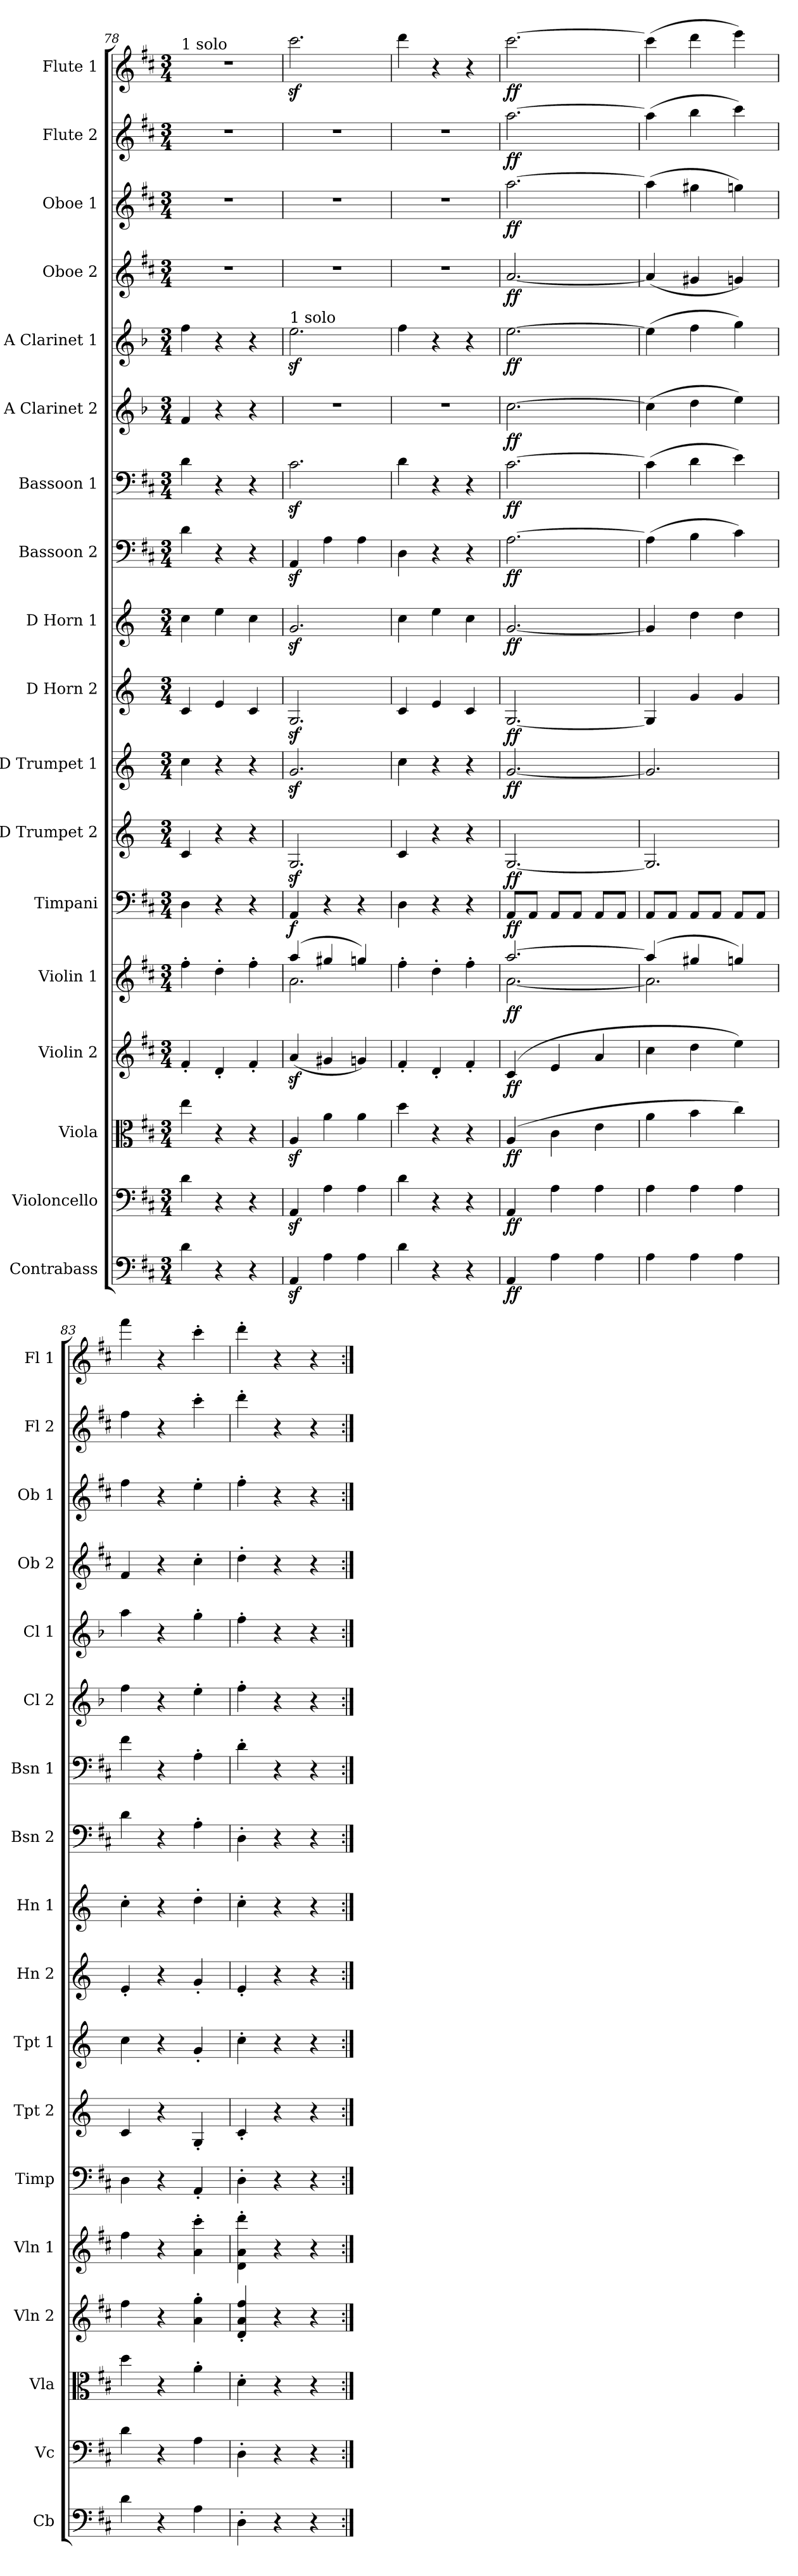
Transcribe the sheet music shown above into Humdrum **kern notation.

**kern	**dynam	**kern	**dynam	**kern	**dynam	**kern	**dynam	**kern	**dynam	**kern	**dynam	**kern	**dynam	**kern	**dynam	**kern	**dynam	**kern	**dynam	**kern	**dynam	**kern	**dynam	**kern	**dynam	**kern	**dynam	**kern	**dynam	**kern	**dynam	**kern	**dynam	**kern	**dynam
*part18	*part18	*part17	*part17	*part16	*part16	*part15	*part15	*part14	*part14	*part13	*part13	*part12	*part12	*part11	*part11	*part10	*part10	*part9	*part9	*part8	*part8	*part7	*part7	*part6	*part6	*part5	*part5	*part4	*part4	*part3	*part3	*part2	*part2	*part1	*part1
*staff18	*staff18	*staff17	*staff17	*staff16	*staff16	*staff15	*staff15	*staff14	*staff14	*staff13	*staff13	*staff12	*staff12	*staff11	*staff11	*staff10	*staff10	*staff9	*staff9	*staff8	*staff8	*staff7	*staff7	*staff6	*staff6	*staff5	*staff5	*staff4	*staff4	*staff3	*staff3	*staff2	*staff2	*staff1	*staff1
*I"Contrabass	*	*I"Violoncello	*	*I"Viola	*	*I"Violin 2	*	*I"Violin 1	*	*I"Timpani	*	*I"D Trumpet 2	*	*I"D Trumpet 1	*	*I"D Horn 2	*	*I"D Horn 1	*	*I"Bassoon 2	*	*I"Bassoon 1	*	*I"A Clarinet 2	*	*I"A Clarinet 1	*	*I"Oboe 2	*	*I"Oboe 1	*	*I"Flute 2	*	*I"Flute 1	*
*I'Cb	*	*I'Vc	*	*I'Vla	*	*I'Vln 2	*	*I'Vln 1	*	*I'Timp	*	*I'Tpt 2	*	*I'Tpt 1	*	*I'Hn 2	*	*I'Hn 1	*	*I'Bsn 2	*	*I'Bsn 1	*	*I'Cl 2	*	*I'Cl 1	*	*I'Ob 2	*	*I'Ob 1	*	*I'Fl 2	*	*I'Fl 1	*
*clefF4	*	*clefF4	*	*clefC3	*	*clefG2	*	*clefG2	*	*clefF4	*	*clefG2	*	*clefG2	*	*clefG2	*	*clefG2	*	*clefF4	*	*clefF4	*	*clefG2	*	*clefG2	*	*clefG2	*	*clefG2	*	*clefG2	*	*clefG2	*
*ITrd7c12	*	*	*	*	*	*	*	*	*	*	*	*ITrd-1c-2	*	*ITrd-1c-2	*	*ITrd6c10	*	*ITrd6c10	*	*	*	*	*	*ITrd2c3	*	*ITrd2c3	*	*	*	*	*	*	*	*	*
*k[f#c#]	*	*k[f#c#]	*	*k[f#c#]	*	*k[f#c#]	*	*k[f#c#]	*	*k[f#c#]	*	*k[f#c#]	*	*k[f#c#]	*	*k[f#c#]	*	*k[f#c#]	*	*k[f#c#]	*	*k[f#c#]	*	*k[f#c#]	*	*k[f#c#]	*	*k[f#c#]	*	*k[f#c#]	*	*k[f#c#]	*	*k[f#c#]	*
*M3/4	*	*M3/4	*	*M3/4	*	*M3/4	*	*M3/4	*	*M3/4	*	*M3/4	*	*M3/4	*	*M3/4	*	*M3/4	*	*M3/4	*	*M3/4	*	*M3/4	*	*M3/4	*	*M3/4	*	*M3/4	*	*M3/4	*	*M3/4	*
=78	=78	=78	=78	=78	=78	=78	=78	=78	=78	=78	=78	=78	=78	=78	=78	=78	=78	=78	=78	=78	=78	=78	=78	=78	=78	=78	=78	=78	=78	=78	=78	=78	=78	=78	=78
!	!	!	!	!	!	!	!	!	!	!	!	!	!	!	!	!	!	!	!	!	!	!	!	!	!	!	!	!	!	!	!	!	!	!LO:TX:a:t=1 solo	!
4D\	.	4d\	.	4ee\	.	4f#'/	.	4ff#'\	.	4D\	.	4d/	.	4dd\	.	4D/	.	4d\	.	4d\	.	4d\	.	4d/	.	4dd\	.	2.r	.	2.r	.	2.r	.	2.r	.
4r	.	4r	.	4r	.	4d'/	.	4dd'\	.	4r	.	4r	.	4r	.	4F#/	.	4f#\	.	4r	.	4r	.	4r	.	4r	.	.	.	.	.	.	.	.	.
4r	.	4r	.	4r	.	4f#'/	.	4ff#'\	.	4r	.	4r	.	4r	.	4D/	.	4d\	.	4r	.	4r	.	4r	.	4r	.	.	.	.	.	.	.	.	.
=79	=79	=79	=79	=79	=79	=79	=79	=79	=79	=79	=79	=79	=79	=79	=79	=79	=79	=79	=79	=79	=79	=79	=79	=79	=79	=79	=79	=79	=79	=79	=79	=79	=79	=79	=79
*	*	*	*	*	*	*	*	*^	*	*	*	*	*	*	*	*	*	*	*	*	*	*	*	*	*	*	*	*	*	*	*	*	*	*	*
!	!	!	!	!	!	!	!	!	!	!	!	!	!	!	!	!	!	!	!	!	!	!	!	!	!	!	!LO:TX:a:t=1 solo	!	!	!	!	!	!	!	!	!
!	!	!	!	!	!	!	!	!	!	!LO:DY:b	!	!	!	!	!	!	!	!	!	!	!	!	!	!	!	!	!	!	!	!	!	!	!	!	!	!
!	!	!	!	!	!	!	!	!	!	!LO:DY:n=1:b	!	!LO:DY:b	!	!	!	!	!	!	!	!	!	!	!	!	!	!	!	!	!	!	!	!	!	!	!	!
4AAAz</	.	4AAz</	.	4Az</	.	(4az</	.	(4aa/	2.a\	sf sf	4AA/	f	2.Az</	.	2.az</	.	2.AAz</	.	2.Az</	.	4AAz</	.	2.c#z<\	.	2.r	.	2.cc#z<\	.	2.r	.	2.r	.	2.r	.	2.ccc#z<\	.
4AA\	.	4A\	.	4a\	.	4g#X/	.	4gg#X/	.	.	4r	.	.	.	.	.	.	.	.	.	4A\	.	.	.	.	.	.	.	.	.	.	.	.	.	.	.
4AA\	.	4A\	.	4a\	.	4gn/)	.	4ggn/)	.	.	4r	.	.	.	.	.	.	.	.	.	4A\	.	.	.	.	.	.	.	.	.	.	.	.	.	.	.
*	*	*	*	*	*	*	*	*v	*v	*	*	*	*	*	*	*	*	*	*	*	*	*	*	*	*	*	*	*	*	*	*	*	*	*	*	*
=80	=80	=80	=80	=80	=80	=80	=80	=80	=80	=80	=80	=80	=80	=80	=80	=80	=80	=80	=80	=80	=80	=80	=80	=80	=80	=80	=80	=80	=80	=80	=80	=80	=80	=80	=80
4D\	.	4d\	.	4dd\	.	4f#'/	.	4ff#'\	.	4D\	.	4d/	.	4dd\	.	4D/	.	4d\	.	4D\	.	4d\	.	2.r	.	4dd\	.	2.r	.	2.r	.	2.r	.	4ddd\	.
4r	.	4r	.	4r	.	4d'/	.	4dd'\	.	4r	.	4r	.	4r	.	4F#/	.	4f#\	.	4r	.	4r	.	.	.	4r	.	.	.	.	.	.	.	4r	.
4r	.	4r	.	4r	.	4f#'/	.	4ff#'\	.	4r	.	4r	.	4r	.	4D/	.	4d\	.	4r	.	4r	.	.	.	4r	.	.	.	.	.	.	.	4r	.
!!LO:PB:g=z
=81	=81	=81	=81	=81	=81	=81	=81	=81	=81	=81	=81	=81	=81	=81	=81	=81	=81	=81	=81	=81	=81	=81	=81	=81	=81	=81	=81	=81	=81	=81	=81	=81	=81	=81	=81
*	*	*	*	*	*	*	*	*^	*	*	*	*	*	*	*	*	*	*	*	*	*	*	*	*	*	*	*	*	*	*	*	*	*	*	*
!	!LO:DY:b	!	!LO:DY:b	!	!LO:DY:b	!	!LO:DY:b	!	!	!LO:DY:b	!	!LO:DY:b	!	!LO:DY:b	!	!LO:DY:b	!	!LO:DY:b	!	!LO:DY:b	!	!LO:DY:b	!	!LO:DY:b	!	!LO:DY:b	!	!LO:DY:b	!	!LO:DY:b	!	!LO:DY:b	!	!LO:DY:b	!	!LO:DY:b
4AAA/	ff	4AA/	ff	(4A/	ff	(4c#/	ff	[2.aa/	[2.a\	ff	8AA/L	ff	[2.A/	ff	[2.a/	ff	[2.AA/	ff	[2.A/	ff	[2.A\	ff	[2.c#\	ff	[2.a\	ff	[2.cc#\	ff	[2.a/	ff	[2.aa\	ff	[2.aa\	ff	[2.ccc#\	ff
.	.	.	.	.	.	.	.	.	.	.	8AA/J	.	.	.	.	.	.	.	.	.	.	.	.	.	.	.	.	.	.	.	.	.	.	.	.	.
4AA\	.	4A\	.	4c#\	.	4e/	.	.	.	.	8AA/L	.	.	.	.	.	.	.	.	.	.	.	.	.	.	.	.	.	.	.	.	.	.	.	.	.
.	.	.	.	.	.	.	.	.	.	.	8AA/J	.	.	.	.	.	.	.	.	.	.	.	.	.	.	.	.	.	.	.	.	.	.	.	.	.
4AA\	.	4A\	.	4e\	.	4a/	.	.	.	.	8AA/L	.	.	.	.	.	.	.	.	.	.	.	.	.	.	.	.	.	.	.	.	.	.	.	.	.
.	.	.	.	.	.	.	.	.	.	.	8AA/J	.	.	.	.	.	.	.	.	.	.	.	.	.	.	.	.	.	.	.	.	.	.	.	.	.
=82	=82	=82	=82	=82	=82	=82	=82	=82	=82	=82	=82	=82	=82	=82	=82	=82	=82	=82	=82	=82	=82	=82	=82	=82	=82	=82	=82	=82	=82	=82	=82	=82	=82	=82	=82	=82
4AA\	.	4A\	.	4a\	.	4cc#\	.	(4aa/]	2.a\]	.	8AA/L	.	2.A/]	.	2.a/]	.	4AA/]	.	4A/]	.	(4A\]	.	(4c#\]	.	(4a\]	.	(4cc#\]	.	(4a/]	.	(4aa\]	.	(4aa\]	.	(4ccc#\]	.
.	.	.	.	.	.	.	.	.	.	.	8AA/J	.	.	.	.	.	.	.	.	.	.	.	.	.	.	.	.	.	.	.	.	.	.	.	.	.
4AA\	.	4A\	.	4b\	.	4dd\	.	4gg#X/	.	.	8AA/L	.	.	.	.	.	4A/	.	4e\	.	4B\	.	4d\	.	4b\	.	4dd\	.	4g#X/	.	4gg#X\	.	4bb\	.	4ddd\	.
.	.	.	.	.	.	.	.	.	.	.	8AA/J	.	.	.	.	.	.	.	.	.	.	.	.	.	.	.	.	.	.	.	.	.	.	.	.	.
4AA\	.	4A\	.	4cc#\)	.	4ee\)	.	4ggn/)	.	.	8AA/L	.	.	.	.	.	4A/	.	4e\	.	4c#\)	.	4e\)	.	4cc#\)	.	4ee\)	.	4gn/)	.	4ggn\)	.	4ccc#\)	.	4eee\)	.
.	.	.	.	.	.	.	.	.	.	.	8AA/J	.	.	.	.	.	.	.	.	.	.	.	.	.	.	.	.	.	.	.	.	.	.	.	.	.
*	*	*	*	*	*	*	*	*v	*v	*	*	*	*	*	*	*	*	*	*	*	*	*	*	*	*	*	*	*	*	*	*	*	*	*	*	*
=83	=83	=83	=83	=83	=83	=83	=83	=83	=83	=83	=83	=83	=83	=83	=83	=83	=83	=83	=83	=83	=83	=83	=83	=83	=83	=83	=83	=83	=83	=83	=83	=83	=83	=83	=83
4D\	.	4d\	.	4dd\	.	4ff#\	.	4ff#\	.	4D\	.	4d/	.	4dd\	.	4F#'/	.	4d'\	.	4d\	.	4f#\	.	4dd\	.	4ff#\	.	4f#/	.	4ff#\	.	4ff#\	.	4fff#\	.
4r	.	4r	.	4r	.	4r	.	4r	.	4r	.	4r	.	4r	.	4r	.	4r	.	4r	.	4r	.	4r	.	4r	.	4r	.	4r	.	4r	.	4r	.
4AA\	.	4A\	.	4a'\	.	4a\' 4gg\'	.	4a\' 4ccc#\'	.	4AA'/	.	4A'/	.	4a'/	.	4A'/	.	4e'\	.	4A'\	.	4A'\	.	4cc#'\	.	4ee'\	.	4cc#'\	.	4ee'\	.	4ccc#'\	.	4ccc#'\	.
=84	=84	=84	=84	=84	=84	=84	=84	=84	=84	=84	=84	=84	=84	=84	=84	=84	=84	=84	=84	=84	=84	=84	=84	=84	=84	=84	=84	=84	=84	=84	=84	=84	=84	=84	=84
4DD'\	.	4D'\	.	4d'\	.	4d/' 4a/' 4ff#/'	.	4d\' 4a\' 4ddd\'	.	4D'\	.	4d'/	.	4dd'\	.	4F#'/	.	4d'\	.	4D'\	.	4d'\	.	4dd'\	.	4dd'\	.	4dd'\	.	4ff#'\	.	4ddd'\	.	4ddd'\	.
4r	.	4r	.	4r	.	4r	.	4r	.	4r	.	4r	.	4r	.	4r	.	4r	.	4r	.	4r	.	4r	.	4r	.	4r	.	4r	.	4r	.	4r	.
4r	.	4r	.	4r	.	4r	.	4r	.	4r	.	4r	.	4r	.	4r	.	4r	.	4r	.	4r	.	4r	.	4r	.	4r	.	4r	.	4r	.	4r	.
=:|!	=:|!	=:|!	=:|!	=:|!	=:|!	=:|!	=:|!	=:|!	=:|!	=:|!	=:|!	=:|!	=:|!	=:|!	=:|!	=:|!	=:|!	=:|!	=:|!	=:|!	=:|!	=:|!	=:|!	=:|!	=:|!	=:|!	=:|!	=:|!	=:|!	=:|!	=:|!	=:|!	=:|!	=:|!	=:|!
*-	*-	*-	*-	*-	*-	*-	*-	*-	*-	*-	*-	*-	*-	*-	*-	*-	*-	*-	*-	*-	*-	*-	*-	*-	*-	*-	*-	*-	*-	*-	*-	*-	*-	*-	*-
